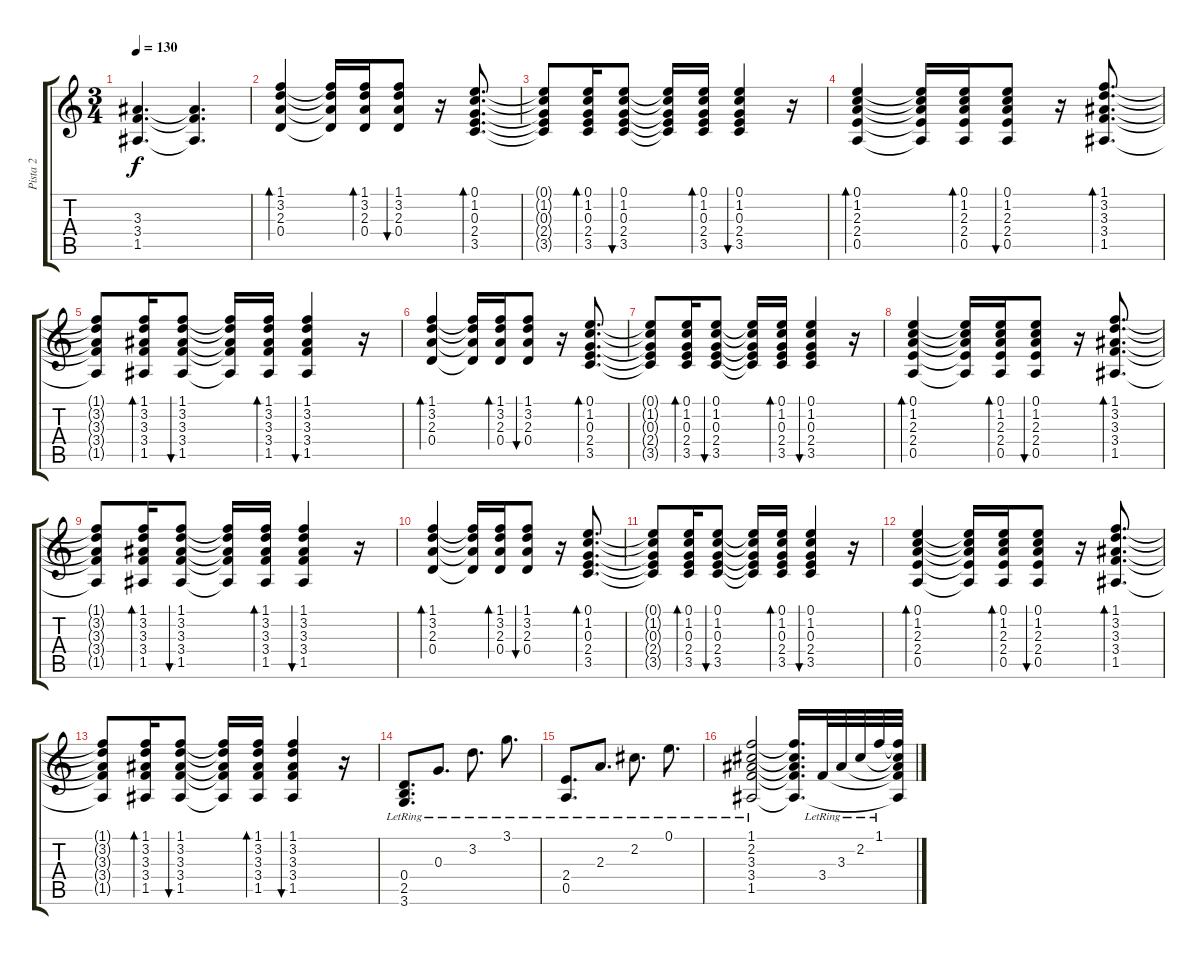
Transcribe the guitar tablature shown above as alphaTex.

\track ("Pista 2" "Pista 2") {instrument distortionguitar}
\staff {score tabs}
\tuning (E4 B3 G3 D3 A2 E2) {hide}
\ts (3 4)
\tempo 130
\clef g2
\ks c
(3.3 3.4 1.5).4{d dy f} (3.3{t} 3.4{t} 1.5{t}).4{d} |
(1.1 3.2 2.3 0.4).4{bd 30 instrument acousticguitarsteel} (1.1{t} 3.2{t} 2.3{t} 0.4{t}).16 (1.1 3.2 2.3 0.4).16{bd 30} (1.1 3.2 2.3 0.4).8{bu 30} r.16 (0.1 1.2 0.3 2.4 3.5).8{d bd 30} |
(0.1{t} 1.2{t} 0.3{t} 2.4{t} 3.5{t}).8 (0.1 1.2 0.3 2.4 3.5).16{bd 30} (0.1 1.2 0.3 2.4 3.5).8{bu 30} (0.1{t} 1.2{t} 0.3{t} 2.4{t} 3.5{t}).16 (0.1 1.2 0.3 2.4 3.5).16{bd 30} (0.1 1.2 0.3 2.4 3.5).4{bu 60} r.16 |
(0.1 1.2 2.3 2.4 0.5).4{bd 60} (0.1{t} 1.2{t} 2.3{t} 2.4{t} 0.5{t}).16 (0.1 1.2 2.3 2.4 0.5).16{bd 60} (0.1 1.2 2.3 2.4 0.5).8{bu 60} r.16 (1.1 3.2 3.3 3.4 1.5).8{d bd 60} |
(1.1{t} 3.2{t} 3.3{t} 3.4{t} 1.5{t}).8 (1.1 3.2 3.3 3.4 1.5).16{bd 30} (1.1 3.2 3.3 3.4 1.5).8{bu 60} (1.1{t} 3.2{t} 3.3{t} 3.4{t} 1.5{t}).16 (1.1 3.2 3.3 3.4 1.5).16{bd 30} (1.1 3.2 3.3 3.4 1.5).4{bu 60} r.16 |
(1.1 3.2 2.3 0.4).4{bd 30 instrument acousticguitarsteel} (1.1{t} 3.2{t} 2.3{t} 0.4{t}).16 (1.1 3.2 2.3 0.4).16{bd 30} (1.1 3.2 2.3 0.4).8{bu 30} r.16 (0.1 1.2 0.3 2.4 3.5).8{d bd 30} |
(0.1{t} 1.2{t} 0.3{t} 2.4{t} 3.5{t}).8 (0.1 1.2 0.3 2.4 3.5).16{bd 30} (0.1 1.2 0.3 2.4 3.5).8{bu 30} (0.1{t} 1.2{t} 0.3{t} 2.4{t} 3.5{t}).16 (0.1 1.2 0.3 2.4 3.5).16{bd 30} (0.1 1.2 0.3 2.4 3.5).4{bu 60} r.16 |
(0.1 1.2 2.3 2.4 0.5).4{bd 60} (0.1{t} 1.2{t} 2.3{t} 2.4{t} 0.5{t}).16 (0.1 1.2 2.3 2.4 0.5).16{bd 60} (0.1 1.2 2.3 2.4 0.5).8{bu 60} r.16 (1.1 3.2 3.3 3.4 1.5).8{d bd 60} |
(1.1{t} 3.2{t} 3.3{t} 3.4{t} 1.5{t}).8 (1.1 3.2 3.3 3.4 1.5).16{bd 30} (1.1 3.2 3.3 3.4 1.5).8{bu 60} (1.1{t} 3.2{t} 3.3{t} 3.4{t} 1.5{t}).16 (1.1 3.2 3.3 3.4 1.5).16{bd 30} (1.1 3.2 3.3 3.4 1.5).4{bu 60} r.16 |
(1.1 3.2 2.3 0.4).4{bd 30 instrument acousticguitarsteel} (1.1{t} 3.2{t} 2.3{t} 0.4{t}).16 (1.1 3.2 2.3 0.4).16{bd 30} (1.1 3.2 2.3 0.4).8{bu 30} r.16 (0.1 1.2 0.3 2.4 3.5).8{d bd 30} |
(0.1{t} 1.2{t} 0.3{t} 2.4{t} 3.5{t}).8 (0.1 1.2 0.3 2.4 3.5).16{bd 30} (0.1 1.2 0.3 2.4 3.5).8{bu 30} (0.1{t} 1.2{t} 0.3{t} 2.4{t} 3.5{t}).16 (0.1 1.2 0.3 2.4 3.5).16{bd 30} (0.1 1.2 0.3 2.4 3.5).4{bu 60} r.16 |
(0.1 1.2 2.3 2.4 0.5).4{bd 60} (0.1{t} 1.2{t} 2.3{t} 2.4{t} 0.5{t}).16 (0.1 1.2 2.3 2.4 0.5).16{bd 60} (0.1 1.2 2.3 2.4 0.5).8{bu 60} r.16 (1.1 3.2 3.3 3.4 1.5).8{d bd 60} |
(1.1{t} 3.2{t} 3.3{t} 3.4{t} 1.5{t}).8 (1.1 3.2 3.3 3.4 1.5).16{bd 30} (1.1 3.2 3.3 3.4 1.5).8{bu 60} (1.1{t} 3.2{t} 3.3{t} 3.4{t} 1.5{t}).16 (1.1 3.2 3.3 3.4 1.5).16{bd 30} (1.1 3.2 3.3 3.4 1.5).4{bu 60} r.16 |
(0.4{lr} 2.5{lr} 3.6{lr}).8{d} 0.3{lr}.8{d} 3.2{lr}.8{d} 3.1{lr}.8{d} |
(2.4{lr} 0.5{lr}).8{d} 2.3{lr}.8{d} 2.2{lr}.8{d} 0.1{lr}.8{d} |
(1.1{lr} 2.2{lr} 3.3{lr} 3.4{lr} 1.5{lr}).2 (1.1{t} 2.2{t} 3.3{t} 3.4{t} 1.5{t}).16{d} 3.4{lr}.32 3.3{lr}.32 2.2{lr}.32 1.1{lr}.32 (1.1{t} 2.2{t} 3.3{t} 3.4{t} 1.5{t}).32
